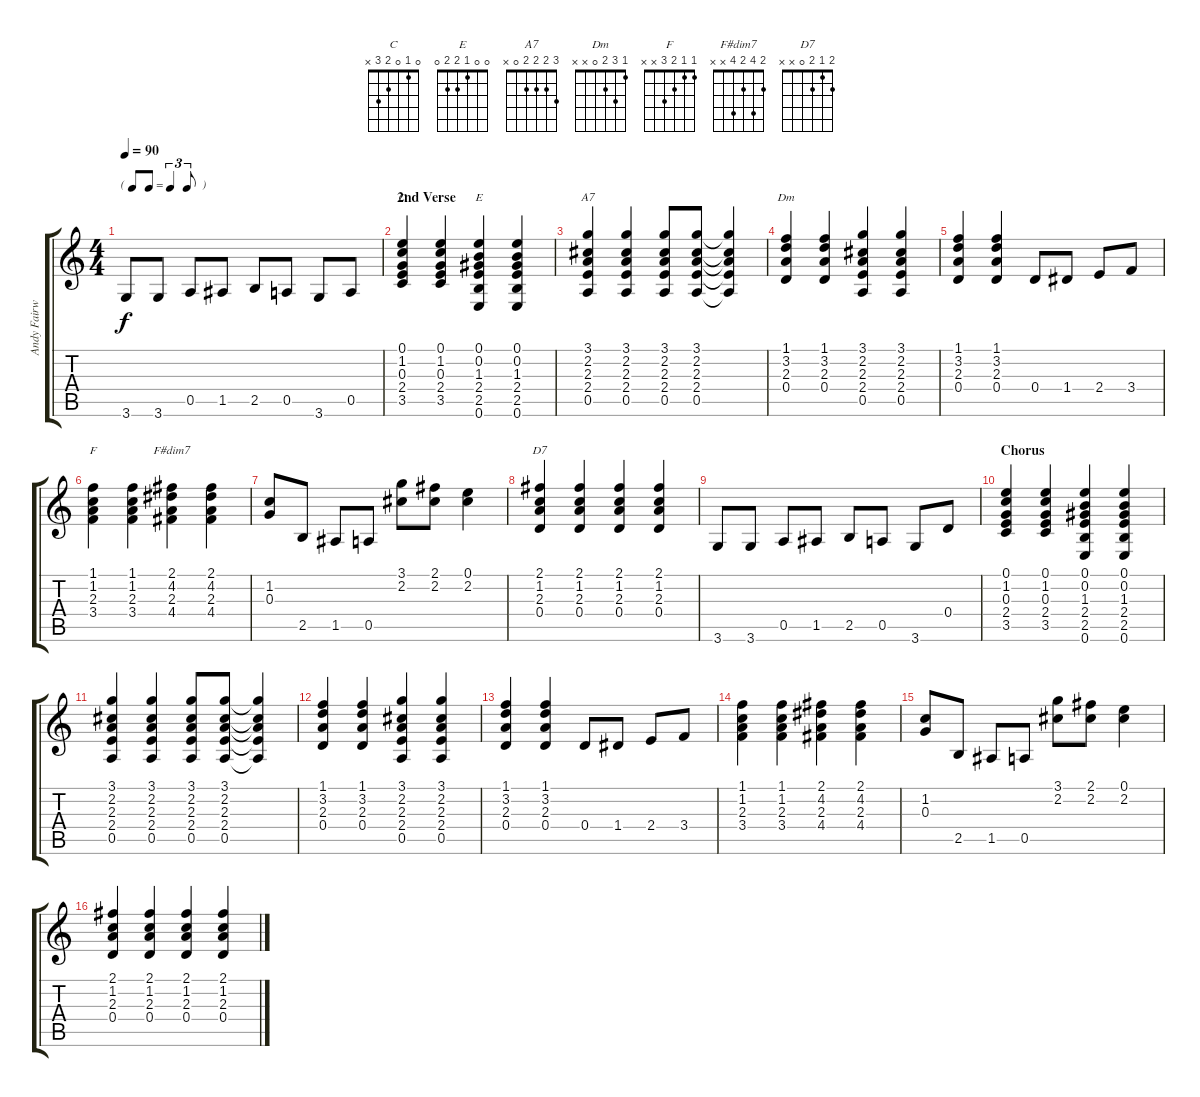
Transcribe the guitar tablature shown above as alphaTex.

\track ("Andy Fairweather Low" "Andy Fairw") {instrument acousticguitarsteel}
\staff {score tabs}
\tuning (E4 B3 G3 D3 A2 E2) {hide}
\chord ("C" 0 1 0 2 3 x)
\chord ("E" 0 0 1 2 2 0)
\chord ("A7" 3 2 2 2 0 x)
\chord ("Dm" 1 3 2 0 x x)
\chord ("F" 1 1 2 3 x x)
\chord ("F#dim7" 2 4 2 4 x x)
\chord ("D7" 2 1 2 0 x x)
\ts (4 4)
\tf triplet8th
\tempo 90
\clef g2
\ks c
3.6.8{dy f} 3.6.8 0.5.8 1.5.8 2.5.8 0.5.8 3.6.8 0.5.8 |
\section ("" "2nd Verse")
(0.1 1.2 0.3 2.4 3.5).4{ch "C"} (0.1 1.2 0.3 2.4 3.5).4 (0.1 0.2 1.3 2.4 2.5 0.6).4{ch "E"} (0.1 0.2 1.3 2.4 2.5 0.6).4 |
(3.1 2.2 2.3 2.4 0.5).4{ch "A7"} (3.1 2.2 2.3 2.4 0.5).4 (3.1 2.2 2.3 2.4 0.5).8 (3.1 2.2 2.3 2.4 0.5).8 (3.1{t} 2.2{t} 2.3{t} 2.4{t} 0.5{t}).4 |
(1.1 3.2 2.3 0.4).4{ch "Dm"} (1.1 3.2 2.3 0.4).4 (3.1 2.2 2.3 2.4 0.5).4 (3.1 2.2 2.3 2.4 0.5).4 |
(1.1 3.2 2.3 0.4).4 (1.1 3.2 2.3 0.4).4 0.4.8 1.4.8 2.4.8 3.4.8 |
(1.1 1.2 2.3 3.4).4{ch "F"} (1.1 1.2 2.3 3.4).4 (2.1 4.2 2.3 4.4).4{ch "F#dim7"} (2.1 4.2 2.3 4.4).4 |
(1.2 0.3).8 2.5.8 1.5.8 0.5.8 (3.1 2.2).8 (2.1 2.2).8 (0.1 2.2).4 |
(2.1 1.2 2.3 0.4).4{ch "D7"} (2.1 1.2 2.3 0.4).4 (2.1 1.2 2.3 0.4).4 (2.1 1.2 2.3 0.4).4 |
3.6.8 3.6.8 0.5.8 1.5.8 2.5.8 0.5.8 3.6.8 0.4.8 |
\section ("" "Chorus")
(0.1 1.2 0.3 2.4 3.5).4 (0.1 1.2 0.3 2.4 3.5).4 (0.1 0.2 1.3 2.4 2.5 0.6).4 (0.1 0.2 1.3 2.4 2.5 0.6).4 |
(3.1 2.2 2.3 2.4 0.5).4 (3.1 2.2 2.3 2.4 0.5).4 (3.1 2.2 2.3 2.4 0.5).8 (3.1 2.2 2.3 2.4 0.5).8 (3.1{t} 2.2{t} 2.3{t} 2.4{t} 0.5{t}).4 |
(1.1 3.2 2.3 0.4).4 (1.1 3.2 2.3 0.4).4 (3.1 2.2 2.3 2.4 0.5).4 (3.1 2.2 2.3 2.4 0.5).4 |
(1.1 3.2 2.3 0.4).4 (1.1 3.2 2.3 0.4).4 0.4.8 1.4.8 2.4.8 3.4.8 |
(1.1 1.2 2.3 3.4).4 (1.1 1.2 2.3 3.4).4 (2.1 4.2 2.3 4.4).4 (2.1 4.2 2.3 4.4).4 |
(1.2 0.3).8 2.5.8 1.5.8 0.5.8 (3.1 2.2).8 (2.1 2.2).8 (0.1 2.2).4 |
(2.1 1.2 2.3 0.4).4 (2.1 1.2 2.3 0.4).4 (2.1 1.2 2.3 0.4).4 (2.1 1.2 2.3 0.4).4
